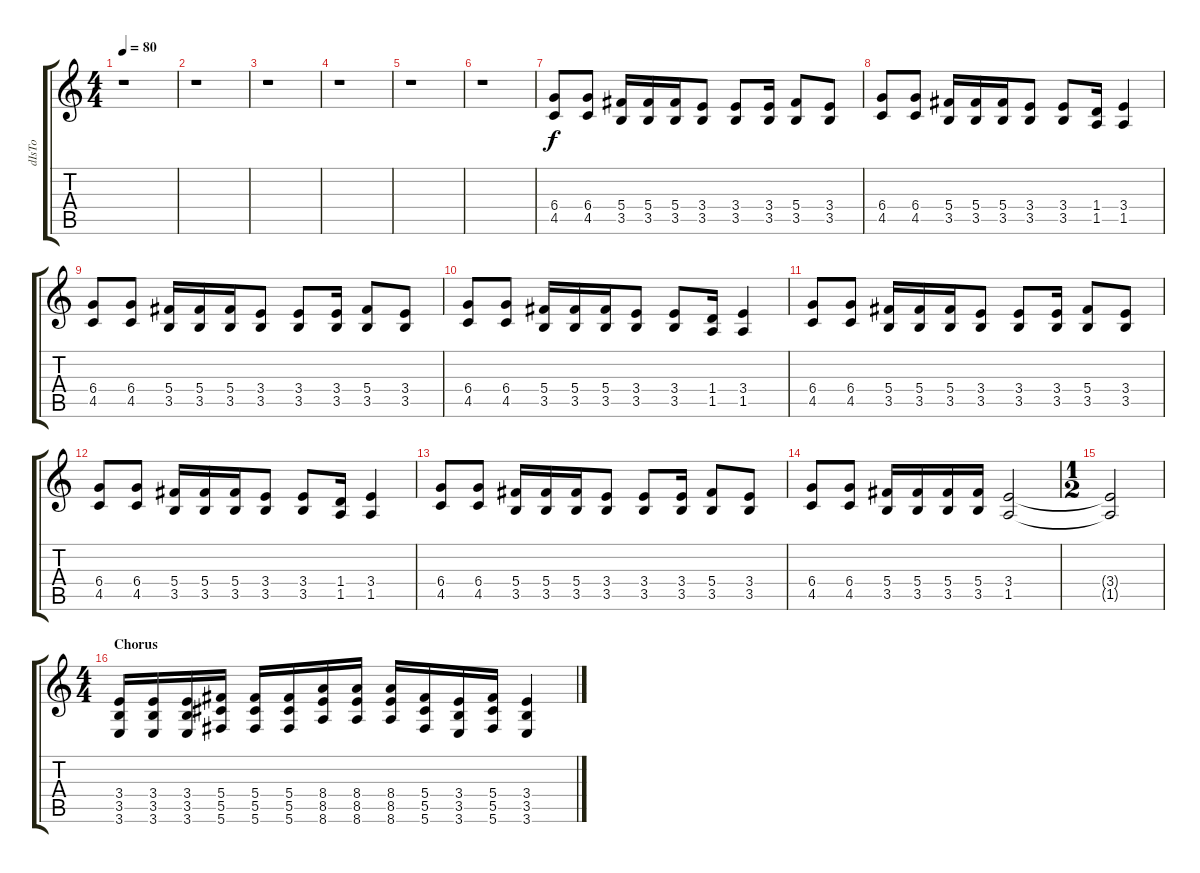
\track ("dIsTo" "dIsTo") {instrument distortionguitar}
\staff {score tabs}
\tuning (Eb4 Bb3 Gb3 Db3 Ab2 Db2) {hide}
\ts (4 4)
\tempo 80
\clef g2
\ks c
r.1{dy f} |
r.1 |
r.1 |
r.1 |
r.1 |
r.1 |
(6.4 4.5).8 (6.4 4.5).8 (5.4 3.5).16 (5.4 3.5).16 (5.4 3.5).16 (3.4 3.5).8 (3.4 3.5).8 (3.4 3.5).16 (5.4 3.5).8 (3.4 3.5).8 |
(6.4 4.5).8 (6.4 4.5).8 (5.4 3.5).16 (5.4 3.5).16 (5.4 3.5).16 (3.4 3.5).8 (3.4 3.5).8 (1.4 1.5).16 (3.4 1.5).4 |
(6.4 4.5).8 (6.4 4.5).8 (5.4 3.5).16 (5.4 3.5).16 (5.4 3.5).16 (3.4 3.5).8 (3.4 3.5).8 (3.4 3.5).16 (5.4 3.5).8 (3.4 3.5).8 |
(6.4 4.5).8 (6.4 4.5).8 (5.4 3.5).16 (5.4 3.5).16 (5.4 3.5).16 (3.4 3.5).8 (3.4 3.5).8 (1.4 1.5).16 (3.4 1.5).4 |
(6.4 4.5).8 (6.4 4.5).8 (5.4 3.5).16 (5.4 3.5).16 (5.4 3.5).16 (3.4 3.5).8 (3.4 3.5).8 (3.4 3.5).16 (5.4 3.5).8 (3.4 3.5).8 |
(6.4 4.5).8 (6.4 4.5).8 (5.4 3.5).16 (5.4 3.5).16 (5.4 3.5).16 (3.4 3.5).8 (3.4 3.5).8 (1.4 1.5).16 (3.4 1.5).4 |
(6.4 4.5).8 (6.4 4.5).8 (5.4 3.5).16 (5.4 3.5).16 (5.4 3.5).16 (3.4 3.5).8 (3.4 3.5).8 (3.4 3.5).16 (5.4 3.5).8 (3.4 3.5).8 |
(6.4 4.5).8 (6.4 4.5).8 (5.4 3.5).16 (5.4 3.5).16 (5.4 3.5).16 (5.4 3.5).16 (3.4 1.5).2 |
\ts (1 2)
(3.4{t} 1.5{t}).2 |
\ts (4 4)
\section ("" "Chorus")
(3.4 3.5 3.6).16 (3.4 3.5 3.6).16 (3.4 3.5 3.6).16 (5.4 5.5 5.6).16 (5.4 5.5 5.6).16 (5.4 5.5 5.6).16 (8.4 8.5 8.6).16 (8.4 8.5 8.6).16 (8.4 8.5 8.6).16 (5.4 5.5 5.6).16 (3.4 3.5 3.6).16 (5.4 5.5 5.6).16 (3.4 3.5 3.6).4
